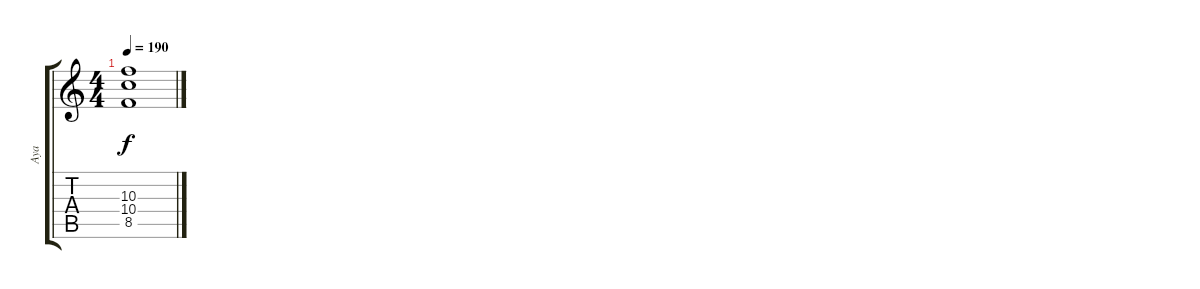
\track ("Aya" "Aya") {instrument distortionguitar}
\staff {score tabs}
\tuning (E4 B3 G3 D3 A2 E2) {hide}
\ts (4 4)
\tempo 190
\clef g2
\ks c
(10.3 10.4 8.5).1{dy f}
